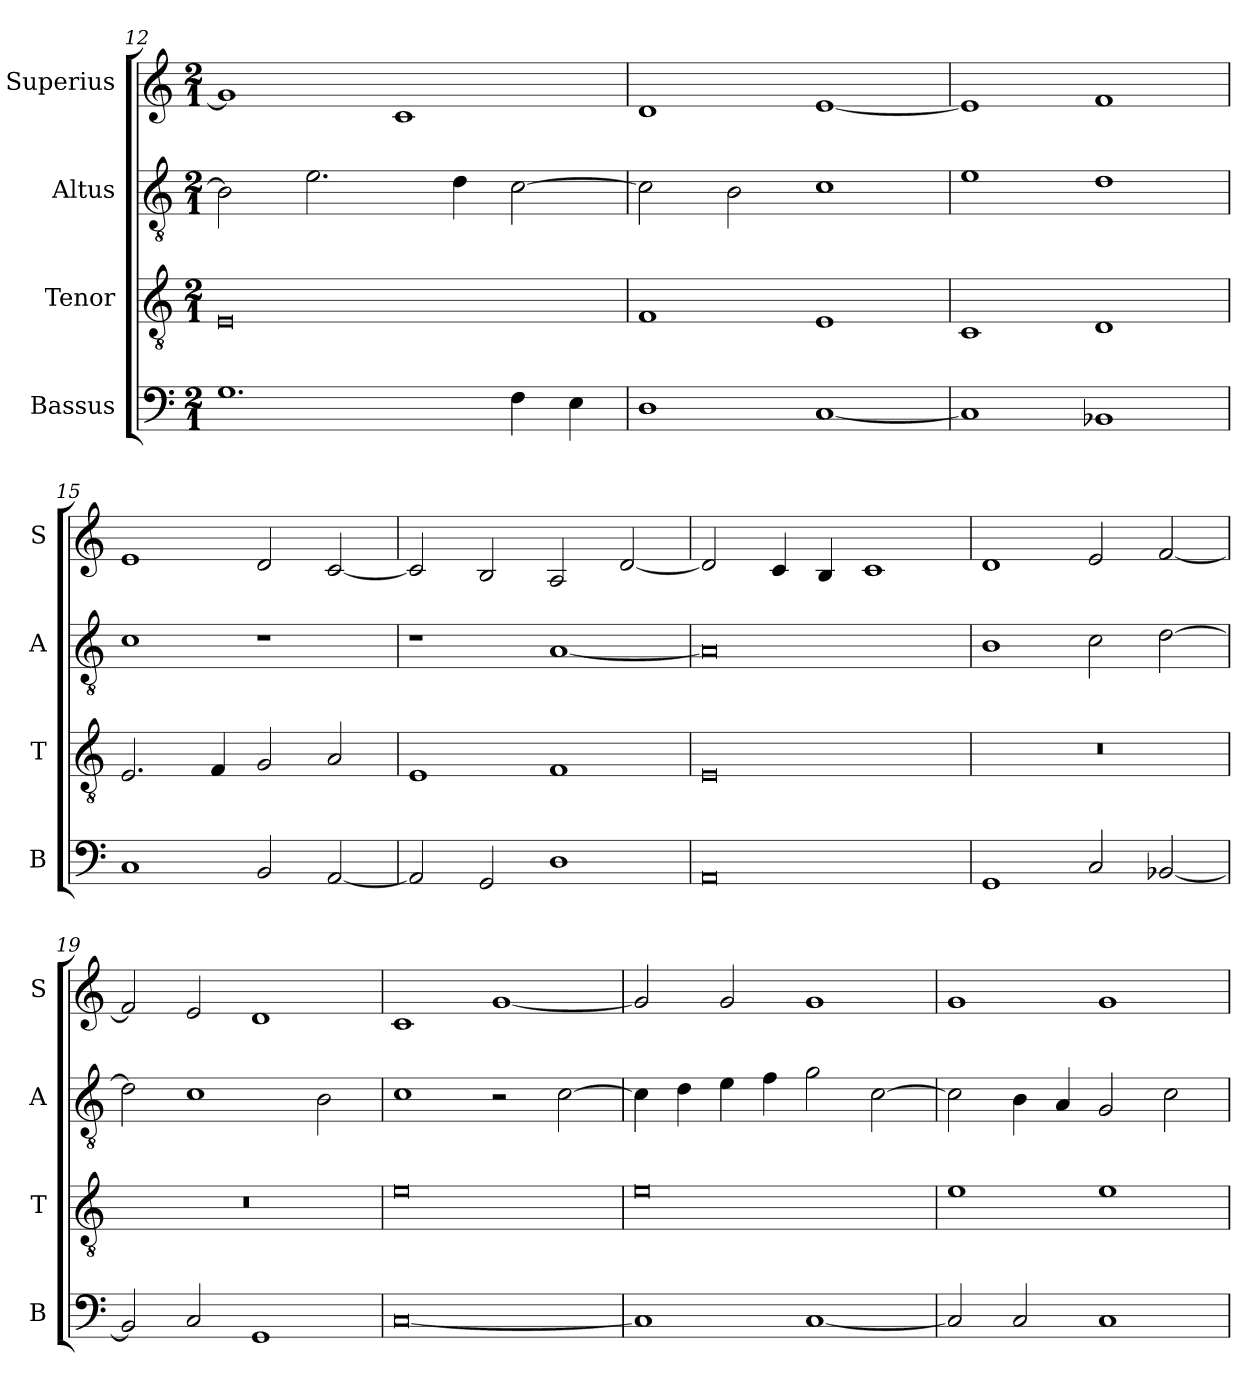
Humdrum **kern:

**kern	**kern	**kern	**kern
*part4	*part3	*part2	*part1
*staff4	*staff3	*staff2	*staff1
*I"Bassus	*I"Tenor	*I"Altus	*I"Superius
*I'B	*I'T	*I'A	*I'S
*clefF4	*clefGv2	*clefGv2	*clefG2
*k[]	*k[]	*k[]	*k[]
*M2/1	*M2/1	*M2/1	*M2/1
=12	=12	=12	=12
1.G	0E	2B]	1g]
.	.	2.e	.
.	.	.	1c
.	.	4d	.
4F	.	[2c	.
4E	.	.	.
=13	=13	=13	=13
1D	1F	2c]	1d
.	.	2B	.
[1C	1E	1c	[1e
=14	=14	=14	=14
1C]	1C	1e	1e]
1BB-X	1D	1d	1f
=15	=15	=15	=15
1C	2.E	1c	1e
.	4F	.	.
2BB	2G	1r	2d
[2AA	2A	.	[2c
=16	=16	=16	=16
2AA]	1E	1r	2c]
2GG	.	.	2B
1D	1F	[1A	2A
.	.	.	[2d
=17	=17	=17	=17
0AA	0E	0A]	2d]
.	.	.	4c
.	.	.	4B
.	.	.	1c
=18	=18	=18	=18
1GG	0r	1B	1d
2C	.	2c	2e
[2BB-X	.	[2d	[2f
=19	=19	=19	=19
2BB-]	0r	2d]	2f]
2C	.	1c	2e
1GG	.	.	1d
.	.	2B	.
=20	=20	=20	=20
[0C	0e	1c	1c
.	.	2r	[1g
.	.	[2c	.
=21	=21	=21	=21
1C]	0e	4c]	2g]
.	.	4d	.
.	.	4e	2g
.	.	4f	.
[1C	.	2g	1g
.	.	[2c	.
=22	=22	=22	=22
2C]	1e	2c]	1g
2C	.	4B	.
.	.	4A	.
1C	1e	2G	1g
.	.	2c	.
=	=	=	=
*-	*-	*-	*-
